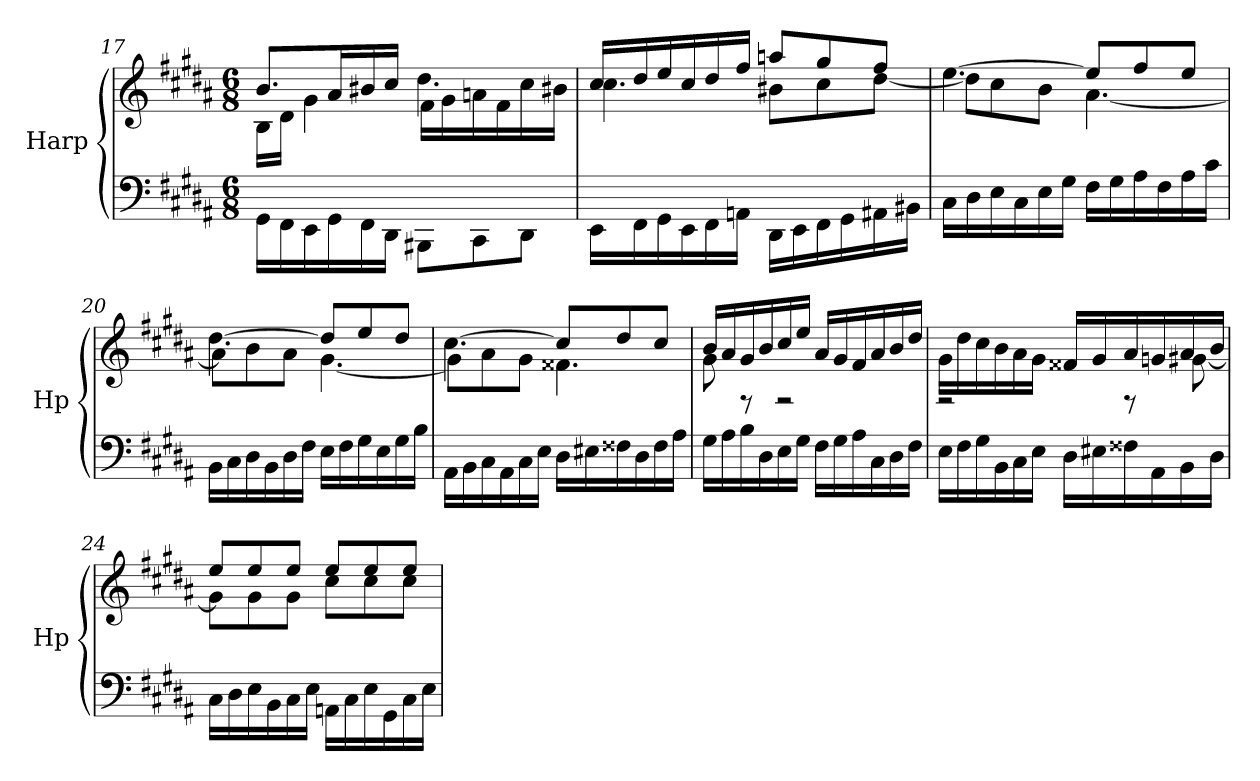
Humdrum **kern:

**kern	**kern
*part1	*part1
*staff2	*staff1
*I"Harp	*
*I'Hp	*
*clefF4	*clefG2
*k[f#c#g#d#a#]	*k[f#c#g#d#a#]
*M6/8	*M6/8
=17	=17
*	*^
16GG#\LL	8.b/L	16B\LL
16FF#\	.	16d#\JJ
16EE\	.	4g#\
16GG#\	16a#/L	.
16FF#\	16b#X/	.
16DD#\JJ	16cc#/JJ	.
8BBB#X\L	4.dd#\	16f#\LL
.	.	16g#\
8CC#\	.	16an\
.	.	16f#\
8DD#\J	.	16cc#\
.	.	16b#X\JJ
!!LO:LB:g=z	!!
=18	=18	=18
16EE\LL	16cc#/LL	4.cc#\
16FF#\	16dd#/	.
16GG#\	16ee/	.
16EE\	16cc#/	.
16FF#\	16dd#/	.
16AAn\JJ	16ff#/JJ	.
16DD#\LL	8aan/L	8b#X\L
16EE\	.	.
16FF#\	8gg#/	8cc#\
16GG#\	.	.
16AA#X\	8ff#/J	[8dd#\J
16BB#X\JJ	.	.
=19	=19	=19
16C#\LL	[4.ee\	8dd#\L]
16D#\	.	.
16E\	.	8cc#\
16C#\	.	.
16E\	.	8b\J
16G#\JJ	.	.
16F#\LL	8ee/L]	[4.a#\
16G#\	.	.
16A#\	8ff#/	.
16F#\	.	.
16A#\	8ee/J	.
16c#\JJ	.	.
=20	=20	=20
16BB\LL	[4.dd#\	8a#\L]
16C#\	.	.
16D#\	.	8b\
16BB\	.	.
16D#\	.	8a#\J
16F#\JJ	.	.
16E\LL	8dd#/L]	[4.g#\
16F#\	.	.
16G#\	8ee/	.
16E\	.	.
16G#\	8dd#/J	.
16B\JJ	.	.
!!LO:LB:g=z	!!
=21	=21	=21
16AA#\LL	[4.cc#\	8g#\L]
16BB\	.	.
16C#\	.	8a#\
16AA#\	.	.
16C#\	.	8g#\J
16E\JJ	.	.
16D#\LL	8cc#/L]	4.f##X\
16E#X\	.	.
16F##X\	8dd#/	.
16D#\	.	.
16F##\	8cc#/J	.
16A#\JJ	.	.
=22	=22	=22
*^	*	*
8ryy	16G#\LL	16b/LL	8g#\
.	16A#\	16a#/	.
8rg	16B\	16g#/	2ryy
.	16D#\	16b/	.
2rg	16E\	16cc#/	.
.	16G#\JJ	16ee/JJ	.
.	16F#\LL	16a#/LL	.
.	16G#\	16g#/	.
.	16A#\	16f#/	.
.	16C#\	16a#/	.
.	16D#\	16b/	8ryy
.	16F#\JJ	16dd#/JJ	.
=23	=23	=23	=23
2rg	16E\LL	16g#\LL	8ryy
.	16F#\	16dd#\	.
*	*	*v	*v
.	16G#\	16cc#\
.	16BB\	16b\
.	16C#\	16a#\
.	16E\JJ	16g#\JJ
.	16D#\LL	16f##X/LL
.	16E#X\	16g#/
8rg	16F##X\	16a#/
.	16AA#\	16gn/
*	*	*^
8ryy	16BB\	16a#/	[8g#\
.	16D#\JJ	16b/JJ	.
*v	*v	*	*
!!LO:LB:g=z	!!
=24	=24	=24
16C#\LL	8ee/L	8g#\L]
16D#\	.	.
16E\	8ee/	8g#\
16BB\	.	.
16C#\	8ee/J	8g#\J
16E\JJ	.	.
16AAn\LL	8ee/L	8cc#\L
16C#\	.	.
16E\	8ee/	8cc#\
16GG#\	.	.
16C#\	8ee/J	8cc#\J
16E\JJ	.	.
*	*v	*v
=	=
*-	*-
